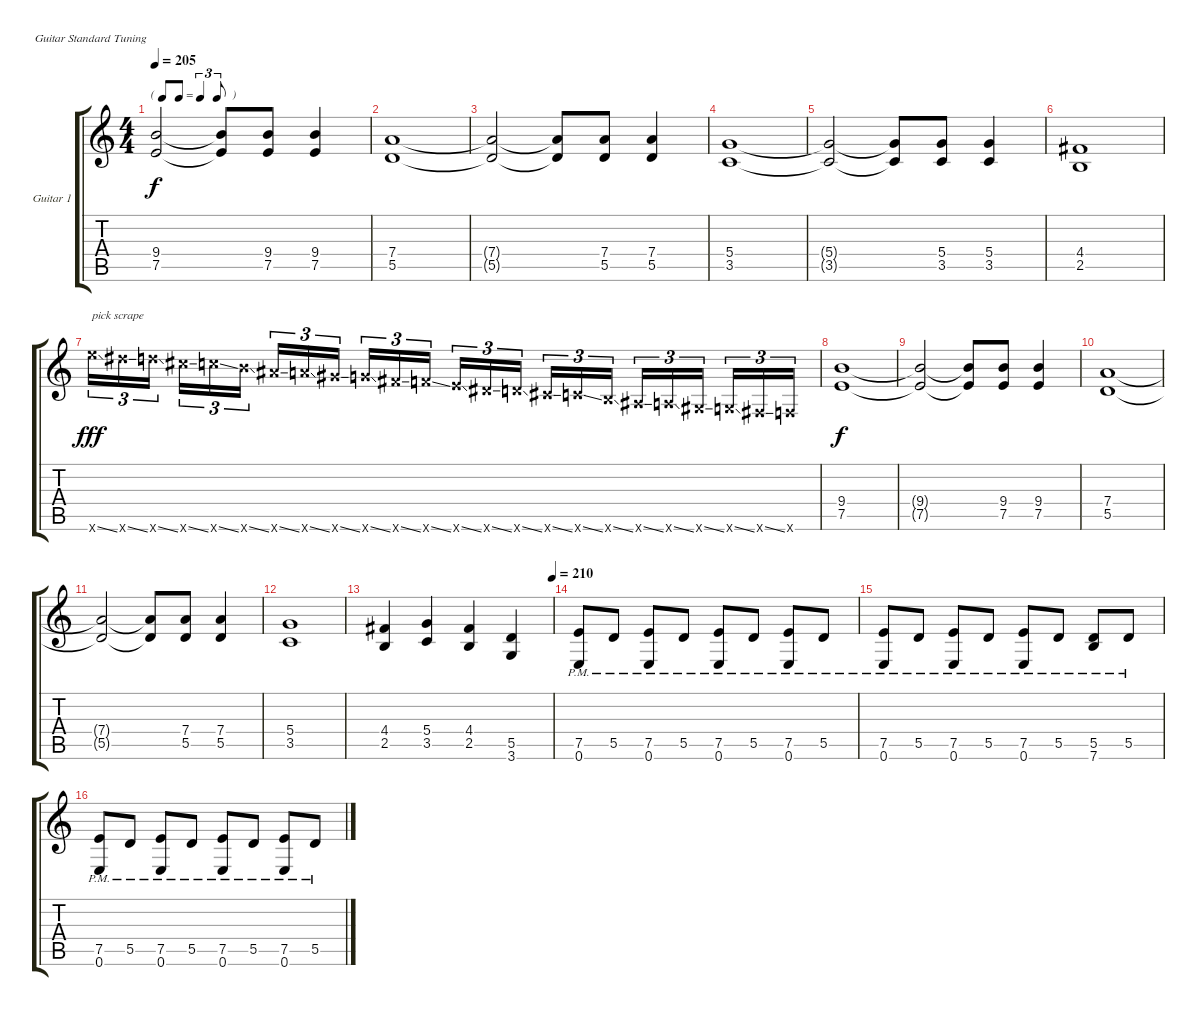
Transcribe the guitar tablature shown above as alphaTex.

\bracketExtendMode groupsimilarinstruments
\firstSystemTrackNameOrientation horizontal
\otherSystemsTrackNameOrientation horizontal
\track ("Guitar 1" "Guitar 1") {instrument overdrivenguitar}
\staff {score tabs}
\tuning (E4 B3 G3 D3 A2 E2)
\ts (4 4)
\tf triplet8th
\tempo 205
\clef g2
\ks c
(9.4{t} 7.5{t}).2{dy f} (9.4{t} 7.5{t}).8 (9.4 7.5).8 (9.4 7.5).4 |
(7.4 5.5).1 |
(7.4{t} 5.5{t}).2 (7.4{t} 5.5{t}).8 (7.4 5.5).8 (7.4 5.5).4 |
(5.4 3.5).1 |
(5.4{t} 3.5{t}).2 (5.4{t} 3.5{t}).8 (5.4 3.5).8 (5.4 3.5).4 |
(4.4 2.5).1 |
24.6{ss x}.16{tu (3 2) txt "pick scrape" dy fff} 23.6{ss x}.16{tu (3 2)} 22.6{ss x}.16{tu (3 2)} 21.6{ss x}.16{tu (3 2)} 20.6{ss x}.16{tu (3 2)} 19.6{ss x}.16{tu (3 2)} 18.6{ss x}.16{tu (3 2)} 17.6{ss x}.16{tu (3 2)} 16.6{ss x}.16{tu (3 2)} 15.6{ss x}.16{tu (3 2)} 14.6{ss x}.16{tu (3 2)} 13.6{ss x}.16{tu (3 2)} 12.6{ss x}.16{tu (3 2)} 11.6{ss x}.16{tu (3 2)} 10.6{ss x}.16{tu (3 2)} 9.6{ss x}.16{tu (3 2)} 8.6{ss x}.16{tu (3 2)} 7.6{ss x}.16{tu (3 2)} 6.6{ss x}.16{tu (3 2)} 5.6{ss x}.16{tu (3 2)} 4.6{ss x}.16{tu (3 2)} 3.6{ss x}.16{tu (3 2)} 2.6{ss x}.16{tu (3 2)} 1.6{x}.16{tu (3 2)} |
(9.4 7.5).1{dy f} |
(9.4{t} 7.5{t}).2 (9.4{t} 7.5{t}).8 (9.4 7.5).8 (9.4 7.5).4 |
(7.4 5.5).1 |
(7.4{t} 5.5{t}).2 (7.4{t} 5.5{t}).8 (7.4 5.5).8 (7.4 5.5).4 |
(5.4 3.5).1 |
\tempo (210 1)
(4.4 2.5).4 (5.4 3.5).4 (4.4 2.5).4 (5.5 3.6).4 |
(7.5{pm} 0.6{pm}).8 5.5{pm}.8 (7.5{pm} 0.6{pm}).8 5.5{pm}.8 (7.5{pm} 0.6{pm}).8 5.5{pm}.8 (7.5{pm} 0.6{pm}).8 5.5{pm}.8 |
(7.5{pm} 0.6{pm}).8 5.5{pm}.8 (7.5{pm} 0.6{pm}).8 5.5{pm}.8 (7.5{pm} 0.6{pm}).8 5.5{pm}.8 (5.5{pm} 7.6{pm}).8 5.5{pm}.8 |
(7.5{pm} 0.6{pm}).8 5.5{pm}.8 (7.5{pm} 0.6{pm}).8 5.5{pm}.8 (7.5{pm} 0.6{pm}).8 5.5{pm}.8 (7.5{pm} 0.6{pm}).8 5.5{pm}.8
